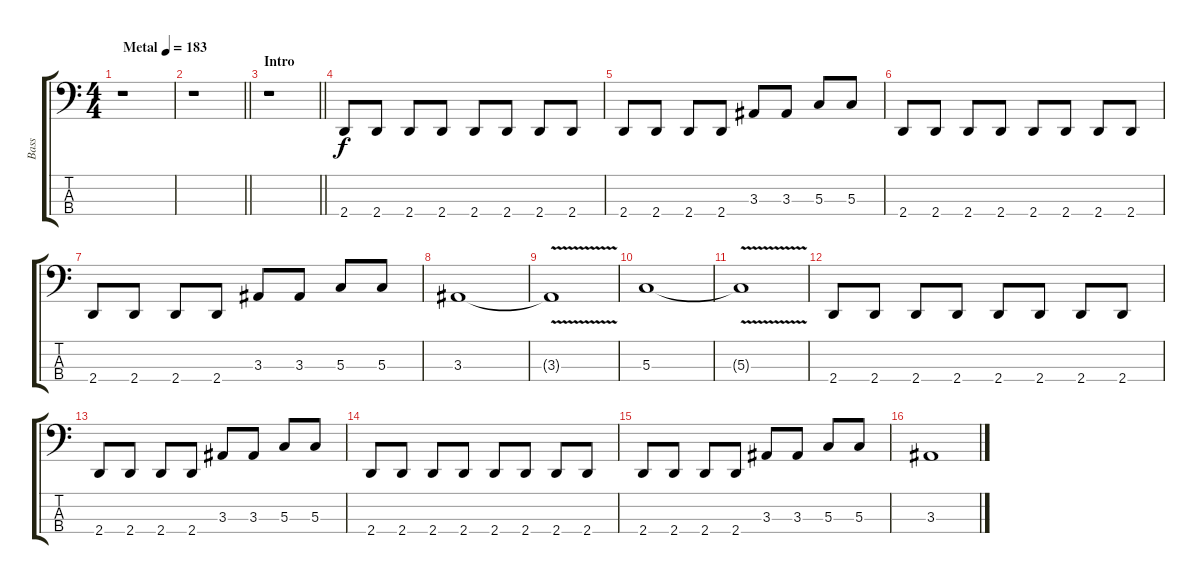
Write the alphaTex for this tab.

\track ("Bass" "Bass") {instrument electricbasspick}
\staff {score tabs}
\tuning (F2 C2 G1 C1) {hide}
\ts (4 4)
\tempo (183 "Metal")
\clef f4
\ks c
r.1{dy f instrument electricbasspick} |
\barLineRight lightlight
r.1 |
\section ("" "Intro")
\barLineRight lightlight
r.1 |
2.4.8 2.4.8 2.4.8 2.4.8 2.4.8 2.4.8 2.4.8 2.4.8 |
2.4.8 2.4.8 2.4.8 2.4.8 3.3.8 3.3.8 5.3.8 5.3.8 |
2.4.8 2.4.8 2.4.8 2.4.8 2.4.8 2.4.8 2.4.8 2.4.8 |
2.4.8 2.4.8 2.4.8 2.4.8 3.3.8 3.3.8 5.3.8 5.3.8 |
3.3.1 |
3.3{v t}.1 |
5.3.1 |
5.3{v t}.1 |
2.4.8 2.4.8 2.4.8 2.4.8 2.4.8 2.4.8 2.4.8 2.4.8 |
2.4.8 2.4.8 2.4.8 2.4.8 3.3.8 3.3.8 5.3.8 5.3.8 |
2.4.8 2.4.8 2.4.8 2.4.8 2.4.8 2.4.8 2.4.8 2.4.8 |
2.4.8 2.4.8 2.4.8 2.4.8 3.3.8 3.3.8 5.3.8 5.3.8 |
3.3.1
